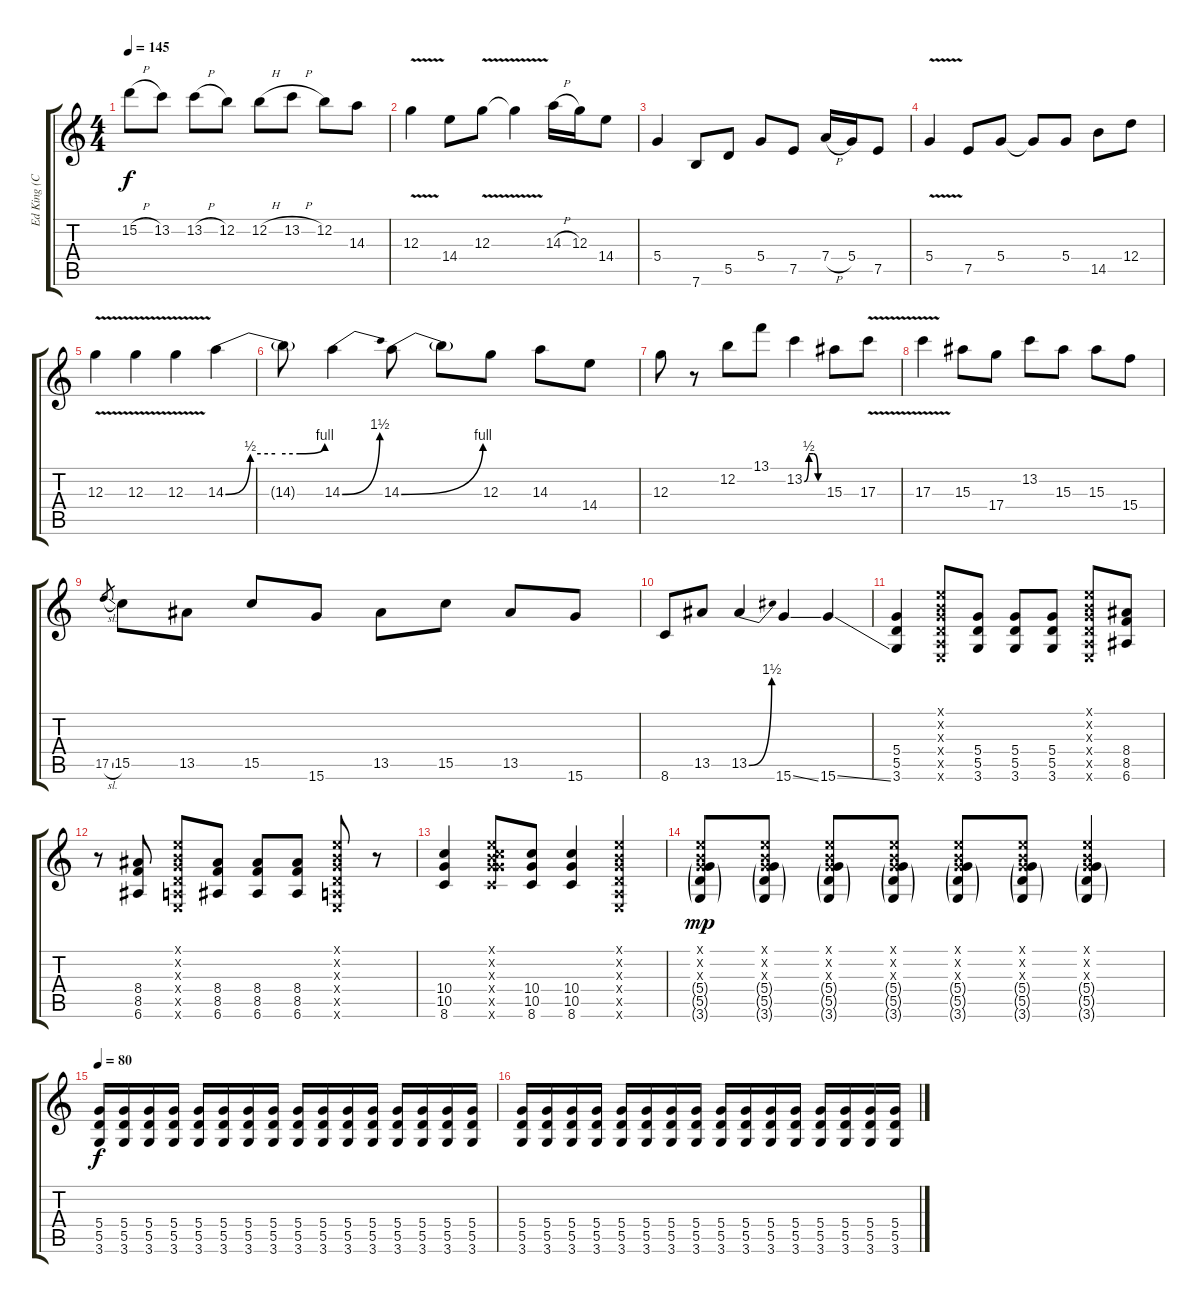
\track ("Ed King (Clean/Solo Guitar)" "Ed King (C") {instrument overdrivenguitar}
\staff {score tabs}
\tuning (E4 B3 G3 D3 A2 E2) {hide}
\ts (4 4)
\tempo 145
\clef g2
\ks c
15.2{h}.8{dy f} 13.2.8 13.2{h}.8 12.2.8 12.2{h}.8 13.2{h}.8 12.2.8 14.3.8 |
12.3{v}.4 14.4.8 12.3{v}.8 12.3{v t}.4 14.3{h}.16 12.3.16 14.4.8 |
5.4.4 7.6.8 5.5.8 5.4.8 7.5.8 7.4{h}.16 5.4.16 7.5.8 |
5.4{v}.4 7.5.8 5.4.8 5.4{t}.8 5.4.8 14.5.8 12.4.8 |
12.3{v}.4 12.3{v}.4 12.3{v}.4 14.3{be (custom 0 0 15 2 30 2 45 2 60 4)}.4 |
14.3{t}.8 14.3{be (bend 0 0 60 6)}.4 14.3{be (bend 0 0 60 4)}.8 14.3{t}.8 12.3.8 14.3.8 14.4.8 |
12.3.8 r.8 12.2.8 13.1.8 13.2{be (custom 0 0 15 2 30 2 45 0 60 0)}.4 15.3.8 17.3{v}.8 |
17.3{v}.4 15.3.8 17.4.8 13.2.8 15.3.8 15.3.8 15.4.8 |
17.5{sl}.8{gr} 15.5.8 13.5.8 15.5.8 15.6.8 13.5.8 15.5.8 13.5.8 15.6.8 |
8.6.8 13.5.8 13.5{be (bend 0 0 60 6)}.4 15.6{ss}.4 15.6{ss}.4 |
(5.4 5.5 3.6).4 (0.1{x} 0.2{x} 0.3{x} 0.4{x} 0.5{x} 0.6{x}).8 (5.4 5.5 3.6).8 (5.4 5.5 3.6).8 (5.4 5.5 3.6).8 (0.1{x} 0.2{x} 0.3{x} 0.4{x} 0.5{x} 0.6{x}).8 (8.4 8.5 6.6).8 |
r.8 (8.4 8.5 6.6).8 (0.1{x} 0.2{x} 0.3{x} 0.4{x} 0.5{x} 0.6{x}).8 (8.4 8.5 6.6).8 (8.4 8.5 6.6).8 (8.4 8.5 6.6).8 (0.1{x} 0.2{x} 0.3{x} 0.4{x} 0.5{x} 0.6{x}).8 r.8 |
(10.4 10.5 8.6).4 (0.1{x} 0.2{x} 0.3{x} 10.4{x} 10.5{x} 8.6{x}).8 (10.4 10.5 8.6).8 (10.4 10.5 8.6).4 (0.1{x} 0.2{x} 0.3{x} 0.4{x} 0.5{x} 0.6{x}).4 |
(0.1{x} 0.2{x} 0.3{x} 5.4{g} 5.5{g} 3.6{g}).8{dy mp} (0.1{x} 0.2{x} 0.3{x} 5.4{g} 5.5{g} 3.6{g}).8 (0.1{x} 0.2{x} 0.3{x} 5.4{g} 5.5{g} 3.6{g}).8 (0.1{x} 0.2{x} 0.3{x} 5.4{g} 5.5{g} 3.6{g}).8 (0.1{x} 0.2{x} 0.3{x} 5.4{g} 5.5{g} 3.6{g}).8 (0.1{x} 0.2{x} 0.3{x} 5.4{g} 5.5{g} 3.6{g}).8 (0.1{x} 0.2{x} 0.3{x} 5.4{g} 5.5{g} 3.6{g}).4 |
\tempo 80
(5.4 5.5 3.6).16{dy f} (5.4 5.5 3.6).16 (5.4 5.5 3.6).16 (5.4 5.5 3.6).16 (5.4 5.5 3.6).16 (5.4 5.5 3.6).16 (5.4 5.5 3.6).16 (5.4 5.5 3.6).16 (5.4 5.5 3.6).16 (5.4 5.5 3.6).16 (5.4 5.5 3.6).16 (5.4 5.5 3.6).16 (5.4 5.5 3.6).16 (5.4 5.5 3.6).16 (5.4 5.5 3.6).16 (5.4 5.5 3.6).16 |
(5.4 5.5 3.6).16 (5.4 5.5 3.6).16 (5.4 5.5 3.6).16 (5.4 5.5 3.6).16 (5.4 5.5 3.6).16 (5.4 5.5 3.6).16 (5.4 5.5 3.6).16 (5.4 5.5 3.6).16 (5.4 5.5 3.6).16 (5.4 5.5 3.6).16 (5.4 5.5 3.6).16 (5.4 5.5 3.6).16 (5.4 5.5 3.6).16 (5.4 5.5 3.6).16 (5.4 5.5 3.6).16 (5.4 5.5 3.6).16
